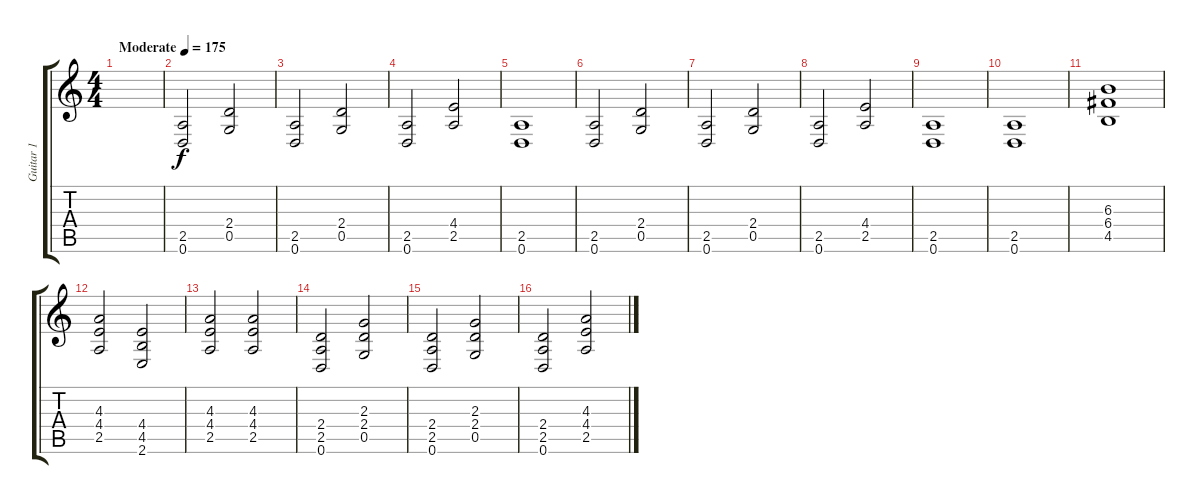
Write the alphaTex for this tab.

\track ("Guitar 1" "Guitar 1") {instrument distortionguitar}
\staff {score tabs}
\tuning (D4 A3 F3 C3 G2 D2) {hide}
\ts (4 4)
\tempo (175 "Moderate")
\clef g2
\ks c
|
(2.5 0.6).2 (2.4 0.5).2 |
(2.5 0.6).2 (2.4 0.5).2 |
(2.5 0.6).2 (4.4 2.5).2 |
(2.5 0.6).1 |
(2.5 0.6).2 (2.4 0.5).2 |
(2.5 0.6).2 (2.4 0.5).2 |
(2.5 0.6).2 (4.4 2.5).2 |
(2.5 0.6).1 |
(2.5 0.6).1 |
(6.3 6.4 4.5).1 |
(4.3 4.4 2.5).2 (4.4 4.5 2.6).2 |
(4.3 4.4 2.5).2 (4.3 4.4 2.5).2 |
(2.4 2.5 0.6).2 (2.3 2.4 0.5).2 |
(2.4 2.5 0.6).2 (2.3 2.4 0.5).2 |
(2.4 2.5 0.6).2 (4.3 4.4 2.5).2
